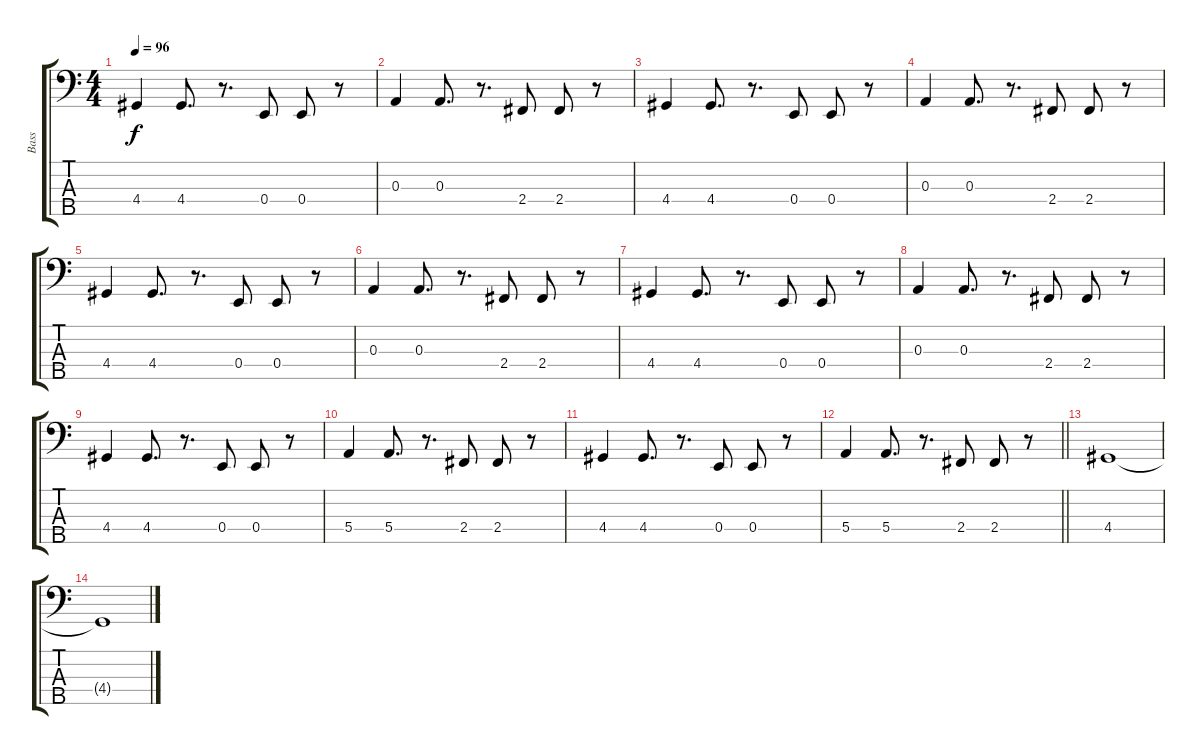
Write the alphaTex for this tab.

\track ("Bass" "Bass") {instrument electricbassfinger}
\staff {score tabs}
\tuning (G2 D2 A1 E1 B0) {hide}
\ts (4 4)
\tempo 96
\clef f4
\ks c
4.4.4{dy f} 4.4.8{d} r.8{d} 0.4.8 0.4.8 r.8 |
0.3.4 0.3.8{d} r.8{d} 2.4.8 2.4.8 r.8 |
4.4.4 4.4.8{d} r.8{d} 0.4.8 0.4.8 r.8 |
0.3.4 0.3.8{d} r.8{d} 2.4.8 2.4.8 r.8 |
4.4.4 4.4.8{d} r.8{d} 0.4.8 0.4.8 r.8 |
0.3.4 0.3.8{d} r.8{d} 2.4.8 2.4.8 r.8 |
4.4.4 4.4.8{d} r.8{d} 0.4.8 0.4.8 r.8 |
0.3.4 0.3.8{d} r.8{d} 2.4.8 2.4.8 r.8 |
4.4.4 4.4.8{d} r.8{d} 0.4.8 0.4.8 r.8 |
5.4.4 5.4.8{d} r.8{d} 2.4.8 2.4.8 r.8 |
4.4.4 4.4.8{d} r.8{d} 0.4.8 0.4.8 r.8 |
\barLineRight lightlight
5.4.4 5.4.8{d} r.8{d} 2.4.8 2.4.8 r.8 |
4.4.1 |
4.4{t}.1
